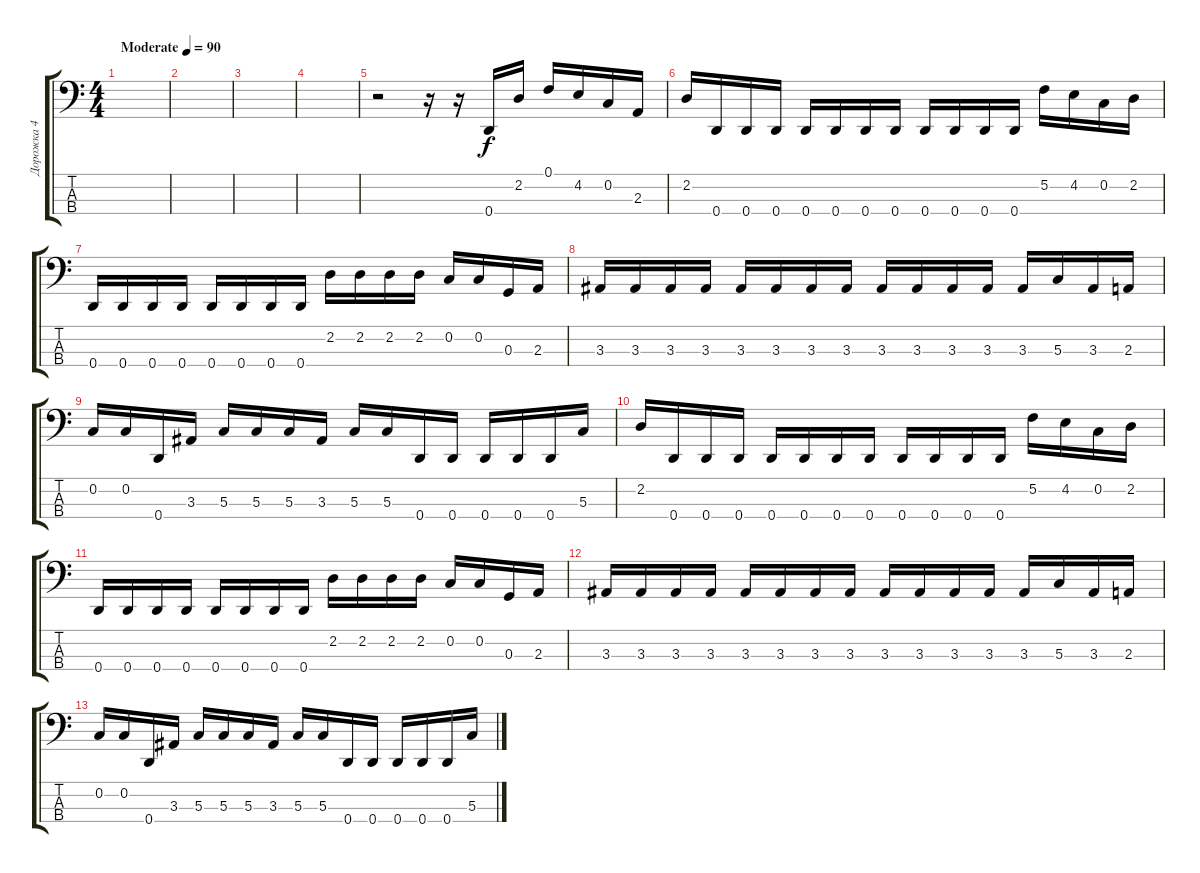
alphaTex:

\track ("Дорожка 4" "Дорожка 4") {instrument electricbassfinger}
\staff {score tabs}
\tuning (F2 C2 G1 D1) {hide}
\ts (4 4)
\tempo (90 "Moderate")
\clef f4
\ks c
|
|
|
|
r.2 r.16 r.16 0.4.16 2.2.16 0.1.16 4.2.16 0.2.16 2.3.16 |
2.2.16 0.4.16 0.4.16 0.4.16 0.4.16 0.4.16 0.4.16 0.4.16 0.4.16 0.4.16 0.4.16 0.4.16 5.2.16 4.2.16 0.2.16 2.2.16 |
0.4.16 0.4.16 0.4.16 0.4.16 0.4.16 0.4.16 0.4.16 0.4.16 2.2.16 2.2.16 2.2.16 2.2.16 0.2.16 0.2.16 0.3.16 2.3.16 |
3.3.16 3.3.16 3.3.16 3.3.16 3.3.16 3.3.16 3.3.16 3.3.16 3.3.16 3.3.16 3.3.16 3.3.16 3.3.16 5.3.16 3.3.16 2.3.16 |
0.2.16 0.2.16 0.4.16 3.3.16 5.3.16 5.3.16 5.3.16 3.3.16 5.3.16 5.3.16 0.4.16 0.4.16 0.4.16 0.4.16 0.4.16 5.3.16 |
2.2.16 0.4.16 0.4.16 0.4.16 0.4.16 0.4.16 0.4.16 0.4.16 0.4.16 0.4.16 0.4.16 0.4.16 5.2.16 4.2.16 0.2.16 2.2.16 |
0.4.16 0.4.16 0.4.16 0.4.16 0.4.16 0.4.16 0.4.16 0.4.16 2.2.16 2.2.16 2.2.16 2.2.16 0.2.16 0.2.16 0.3.16 2.3.16 |
3.3.16 3.3.16 3.3.16 3.3.16 3.3.16 3.3.16 3.3.16 3.3.16 3.3.16 3.3.16 3.3.16 3.3.16 3.3.16 5.3.16 3.3.16 2.3.16 |
0.2.16 0.2.16 0.4.16 3.3.16 5.3.16 5.3.16 5.3.16 3.3.16 5.3.16 5.3.16 0.4.16 0.4.16 0.4.16 0.4.16 0.4.16 5.3.16
